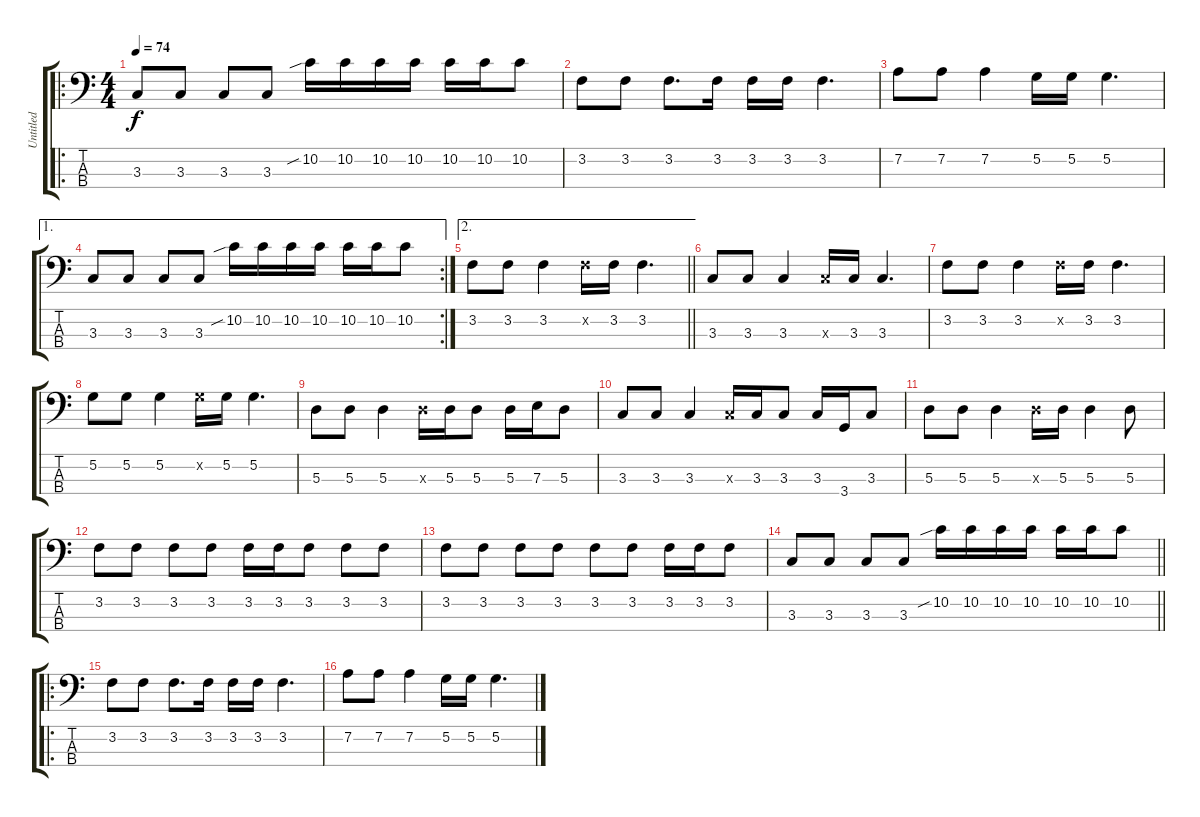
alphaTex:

\track ("Untitled" "Untitled") {instrument electricbassfinger}
\staff {score tabs}
\tuning (G2 D2 A1 E1) {hide}
\ro
\ts (4 4)
\tempo 74
\clef f4
\ks c
3.3.8{dy f} 3.3.8 3.3.8 3.3.8 10.2{sib}.16 10.2.16 10.2.16 10.2.16 10.2.16 10.2.16 10.2.8 |
3.2.8 3.2.8 3.2.8{d} 3.2.16 3.2.16 3.2.16 3.2.4{d} |
7.2.8 7.2.8 7.2.4 5.2.16 5.2.16 5.2.4{d} |
\ae 1
\rc 2
3.3.8 3.3.8 3.3.8 3.3.8 10.2{sib}.16 10.2.16 10.2.16 10.2.16 10.2.16 10.2.16 10.2.8 |
\ae 2
\barLineRight lightlight
3.2.8 3.2.8 3.2.4 3.2{x}.16 3.2.16 3.2.4{d} |
3.3.8 3.3.8 3.3.4 3.3{x}.16 3.3.16 3.3.4{d} |
3.2.8 3.2.8 3.2.4 3.2{x}.16 3.2.16 3.2.4{d} |
5.2.8 5.2.8 5.2.4 5.2{x}.16 5.2.16 5.2.4{d} |
5.3.8 5.3.8 5.3.4 5.3{x}.16 5.3.16 5.3.8 5.3.16 7.3.16 5.3.8 |
3.3.8 3.3.8 3.3.4 3.3{x}.16 3.3.16 3.3.8 3.3.16 3.4.16 3.3.8 |
5.3.8 5.3.8 5.3.4 5.3{x}.16 5.3.16 5.3.4 5.3.8 |
3.2.8 3.2.8 3.2.8 3.2.8 3.2.16 3.2.16 3.2.8 3.2.8 3.2.8 |
3.2.8 3.2.8 3.2.8 3.2.8 3.2.8 3.2.8 3.2.16 3.2.16 3.2.8 |
\barLineRight lightlight
3.3.8 3.3.8 3.3.8 3.3.8 10.2{sib}.16 10.2.16 10.2.16 10.2.16 10.2.16 10.2.16 10.2.8 |
\ro
3.2.8 3.2.8 3.2.8{d} 3.2.16 3.2.16 3.2.16 3.2.4{d} |
7.2.8 7.2.8 7.2.4 5.2.16 5.2.16 5.2.4{d}
